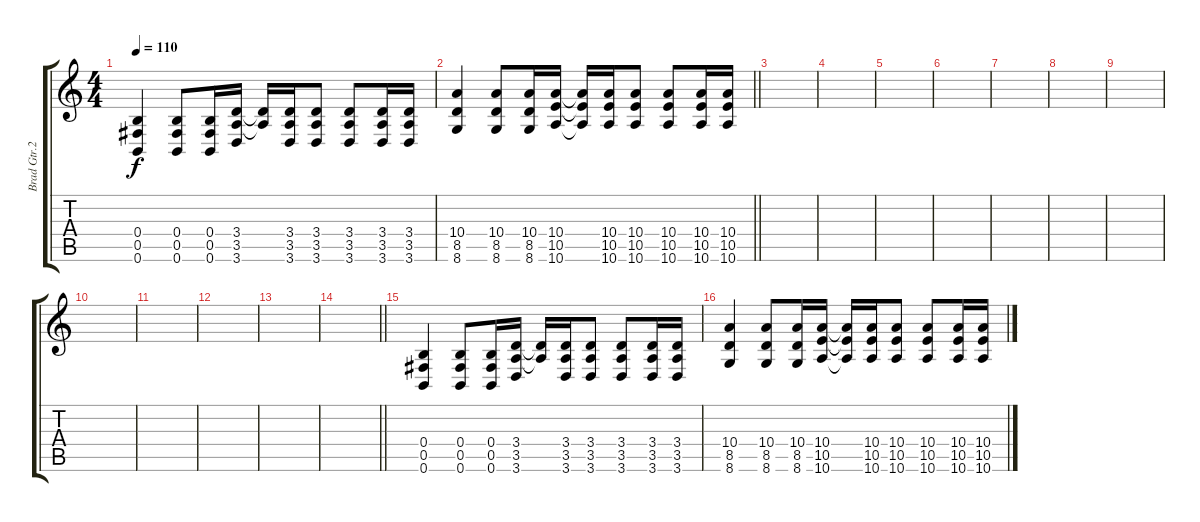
\track ("Brad Gtr.2" "Brad Gtr.2") {instrument distortionguitar}
\staff {score tabs}
\tuning (Db4 Ab3 E3 B2 Gb2 B1) {hide}
\ts (4 4)
\tempo 110
\clef g2
\ks c
(0.4 0.5 0.6).4{dy f} (0.4 0.5 0.6).8 (0.4 0.5 0.6).16 (3.4 3.5 3.6).16 (3.4{t} 3.5{t}).16 (3.4 3.5 3.6).16 (3.4 3.5 3.6).8 (3.4 3.5 3.6).8 (3.4 3.5 3.6).16 (3.4 3.5 3.6).16 |
\barLineRight lightlight
(10.4 8.5 8.6).4 (10.4 8.5 8.6).8 (10.4 8.5 8.6).16 (10.4 10.5 10.6).16 (10.4{t} 10.5{t} 10.6{t}).16 (10.4 10.5 10.6).16 (10.4 10.5 10.6).8 (10.4 10.5 10.6).8 (10.4 10.5 10.6).16 (10.4 10.5 10.6).16 |
|
|
|
|
|
|
|
|
|
|
|
\barLineRight lightlight
|
(0.4 0.5 0.6).4{volume 15 instrument distortionguitar} (0.4 0.5 0.6).8 (0.4 0.5 0.6).16 (3.4 3.5 3.6).16 (3.4{t} 3.5{t}).16 (3.4 3.5 3.6).16 (3.4 3.5 3.6).8 (3.4 3.5 3.6).8 (3.4 3.5 3.6).16 (3.4 3.5 3.6).16 |
(10.4 8.5 8.6).4 (10.4 8.5 8.6).8 (10.4 8.5 8.6).16 (10.4 10.5 10.6).16 (10.4{t} 10.5{t} 10.6{t}).16 (10.4 10.5 10.6).16 (10.4 10.5 10.6).8 (10.4 10.5 10.6).8 (10.4 10.5 10.6).16 (10.4 10.5 10.6).16
